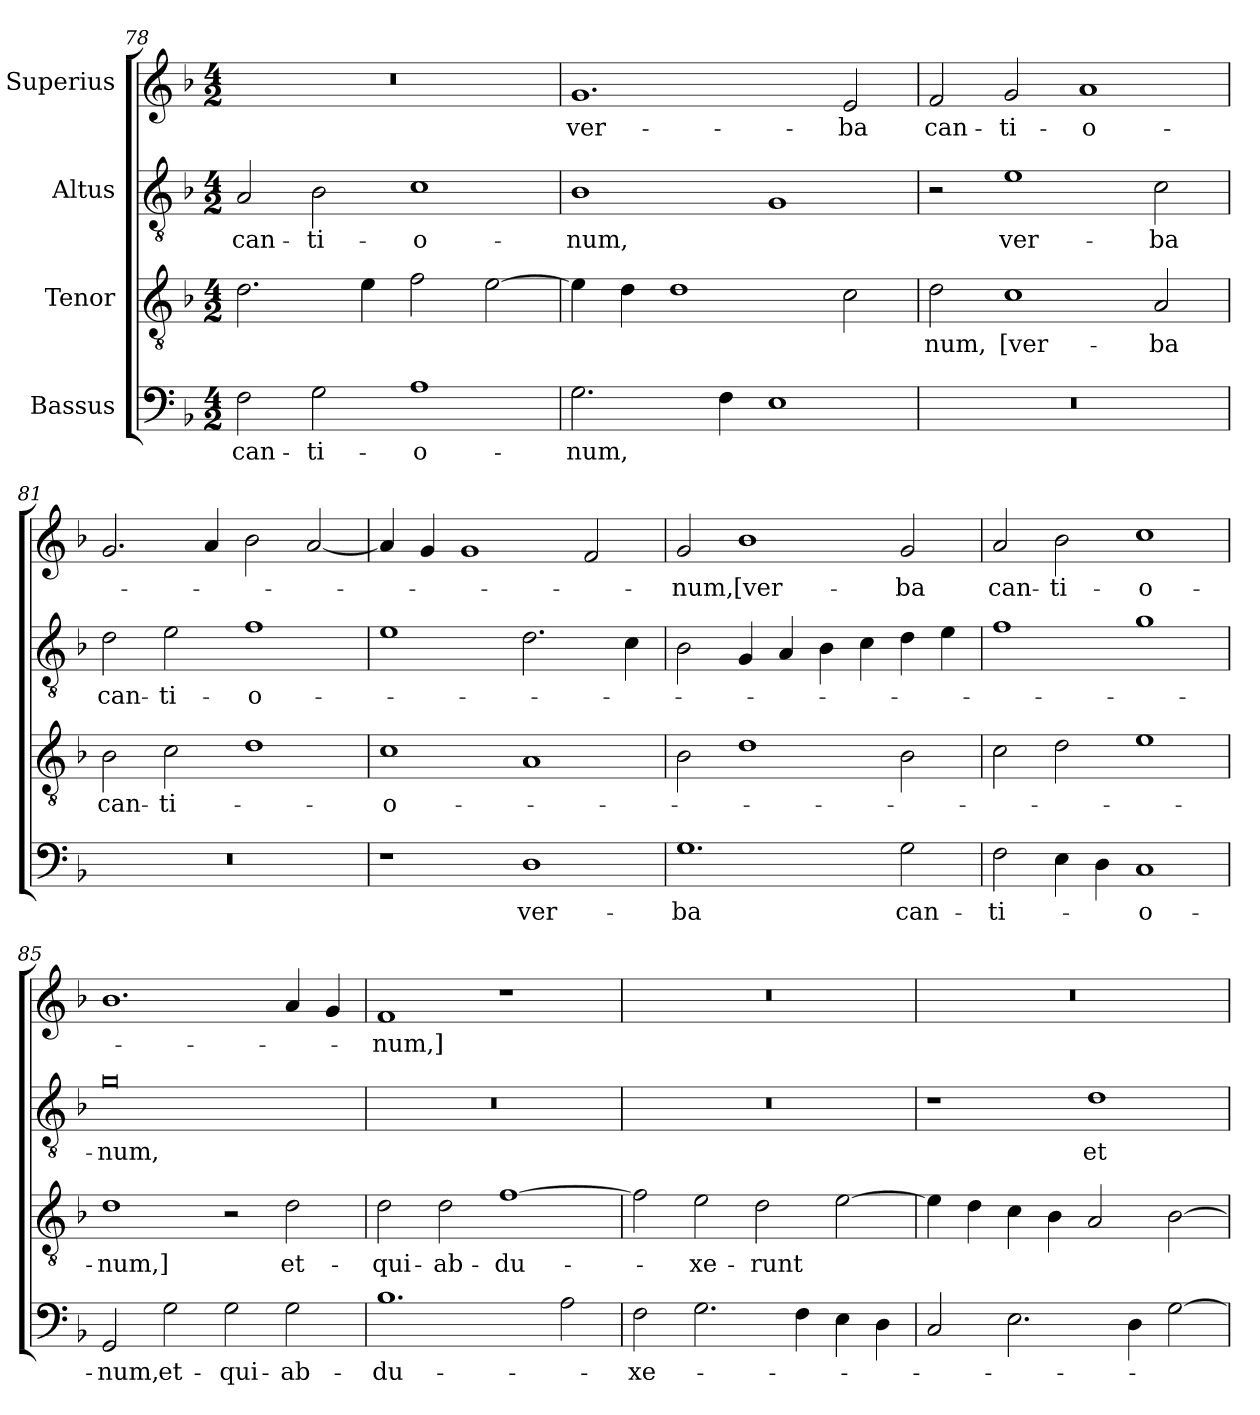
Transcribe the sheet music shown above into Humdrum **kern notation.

**kern	**text	**kern	**text	**kern	**text	**kern	**text
*part4	*part4	*part3	*part3	*part2	*part2	*part1	*part1
*staff4	*staff4	*staff3	*staff3	*staff2	*staff2	*staff1	*staff1
*I"Bassus	*	*I"Tenor	*	*I"Altus	*	*I"Superius	*
*clefF4	*	*clefGv2	*	*clefGv2	*	*clefG2	*
*k[b-]	*	*k[b-]	*	*k[b-]	*	*k[b-]	*
*M4/2	*	*M4/2	*	*M4/2	*	*M4/2	*
=78	=78	=78	=78	=78	=78	=78	=78
2F\	can-	2.d\	.	2A/	can-	0r	.
2G\	-ti-	.	.	2B-\	-ti-	.	.
.	.	4e\	.	.	.	.	.
1A\	-o-	2f\	.	1c\	-o-	.	.
.	.	[2e\	.	.	.	.	.
=79	=79	=79	=79	=79	=79	=79	=79
2.G\	-num,	4e\]	.	1B-\	-num,	1.g/	ver-
.	.	4d\	.	.	.	.	.
.	.	1d\	.	.	.	.	.
4F\	.	.	.	.	.	.	.
1E\	.	.	.	1G/	.	.	.
.	.	2c\	.	.	.	2e/	-ba
=80	=80	=80	=80	=80	=80	=80	=80
0r	.	2d\	-num,	2r	.	2f/	can-
.	.	1c\	[ver-	1e\	ver-	2g/	-ti-
.	.	.	.	.	.	1a/	-o-
.	.	2A/	-ba	2c\	-ba	.	.
=81	=81	=81	=81	=81	=81	=81	=81
0r	.	2B-\	can-	2d\	can-	2.g/	.
.	.	2c\	-ti-	2e\	-ti-	.	.
.	.	.	.	.	.	4a/	.
.	.	1d\	.	1f\	-o-	2b-\	.
.	.	.	.	.	.	[2a/	.
=82	=82	=82	=82	=82	=82	=82	=82
1r	.	1c\	-o-	1e\	.	4a/]	.
.	.	.	.	.	.	4g/	.
.	.	.	.	.	.	1g/	.
1D\	ver-	1A/	.	2.d\	.	.	.
.	.	.	.	.	.	2f/	.
.	.	.	.	4c\	.	.	.
=83	=83	=83	=83	=83	=83	=83	=83
1.G\	-ba	2B-\	.	2B-\	.	2g/	-num,
.	.	1d\	.	4G/	.	1b-\	[ver-
.	.	.	.	4A/	.	.	.
.	.	.	.	4B-\	.	.	.
.	.	.	.	4c\	.	.	.
2G\	can-	2B-\	.	4d\	.	2g/	-ba
.	.	.	.	4e\	.	.	.
=84	=84	=84	=84	=84	=84	=84	=84
2F\	-ti-	2c\	.	1f\	.	2a/	can-
4E\	.	2d\	.	.	.	2b-\	-ti-
4D\	.	.	.	.	.	.	.
1C/	-o-	1e\	.	1g\	.	1cc\	-o-
=85	=85	=85	=85	=85	=85	=85	=85
2GG/	-num,	1d\	-num,]	0g\	-num,	1.b-\	.
2G\	et-	.	.	.	.	.	.
2G\	qui-	2r	.	.	.	.	.
2G\	ab-	2d\	et-	.	.	4a/	.
.	.	.	.	.	.	4g/	.
=86	=86	=86	=86	=86	=86	=86	=86
1.B-\	-du-	2d\	qui-	0r	.	1f/	-num,]
.	.	2d\	ab-	.	.	.	.
.	.	[1f\	-du-	.	.	1r	.
2A\	.	.	.	.	.	.	.
=87	=87	=87	=87	=87	=87	=87	=87
2F\	-xe-	2f\]	.	0r	.	0r	.
2.G\	.	2e\	-xe-	.	.	.	.
.	.	2d\	-runt	.	.	.	.
4F\	.	.	.	.	.	.	.
4E\	.	[2e\	.	.	.	.	.
4D\	.	.	.	.	.	.	.
=88	=88	=88	=88	=88	=88	=88	=88
2C/	.	4e\]	.	1r	.	0r	.
.	.	4d\	.	.	.	.	.
2.E\	.	4c\	.	.	.	.	.
.	.	4B-\	.	.	.	.	.
.	.	2A/	.	1d\	et-	.	.
4D\	.	.	.	.	.	.	.
[2G\	.	[2B-\	.	.	.	.	.
=	=	=	=	=	=	=	=
*-	*-	*-	*-	*-	*-	*-	*-
